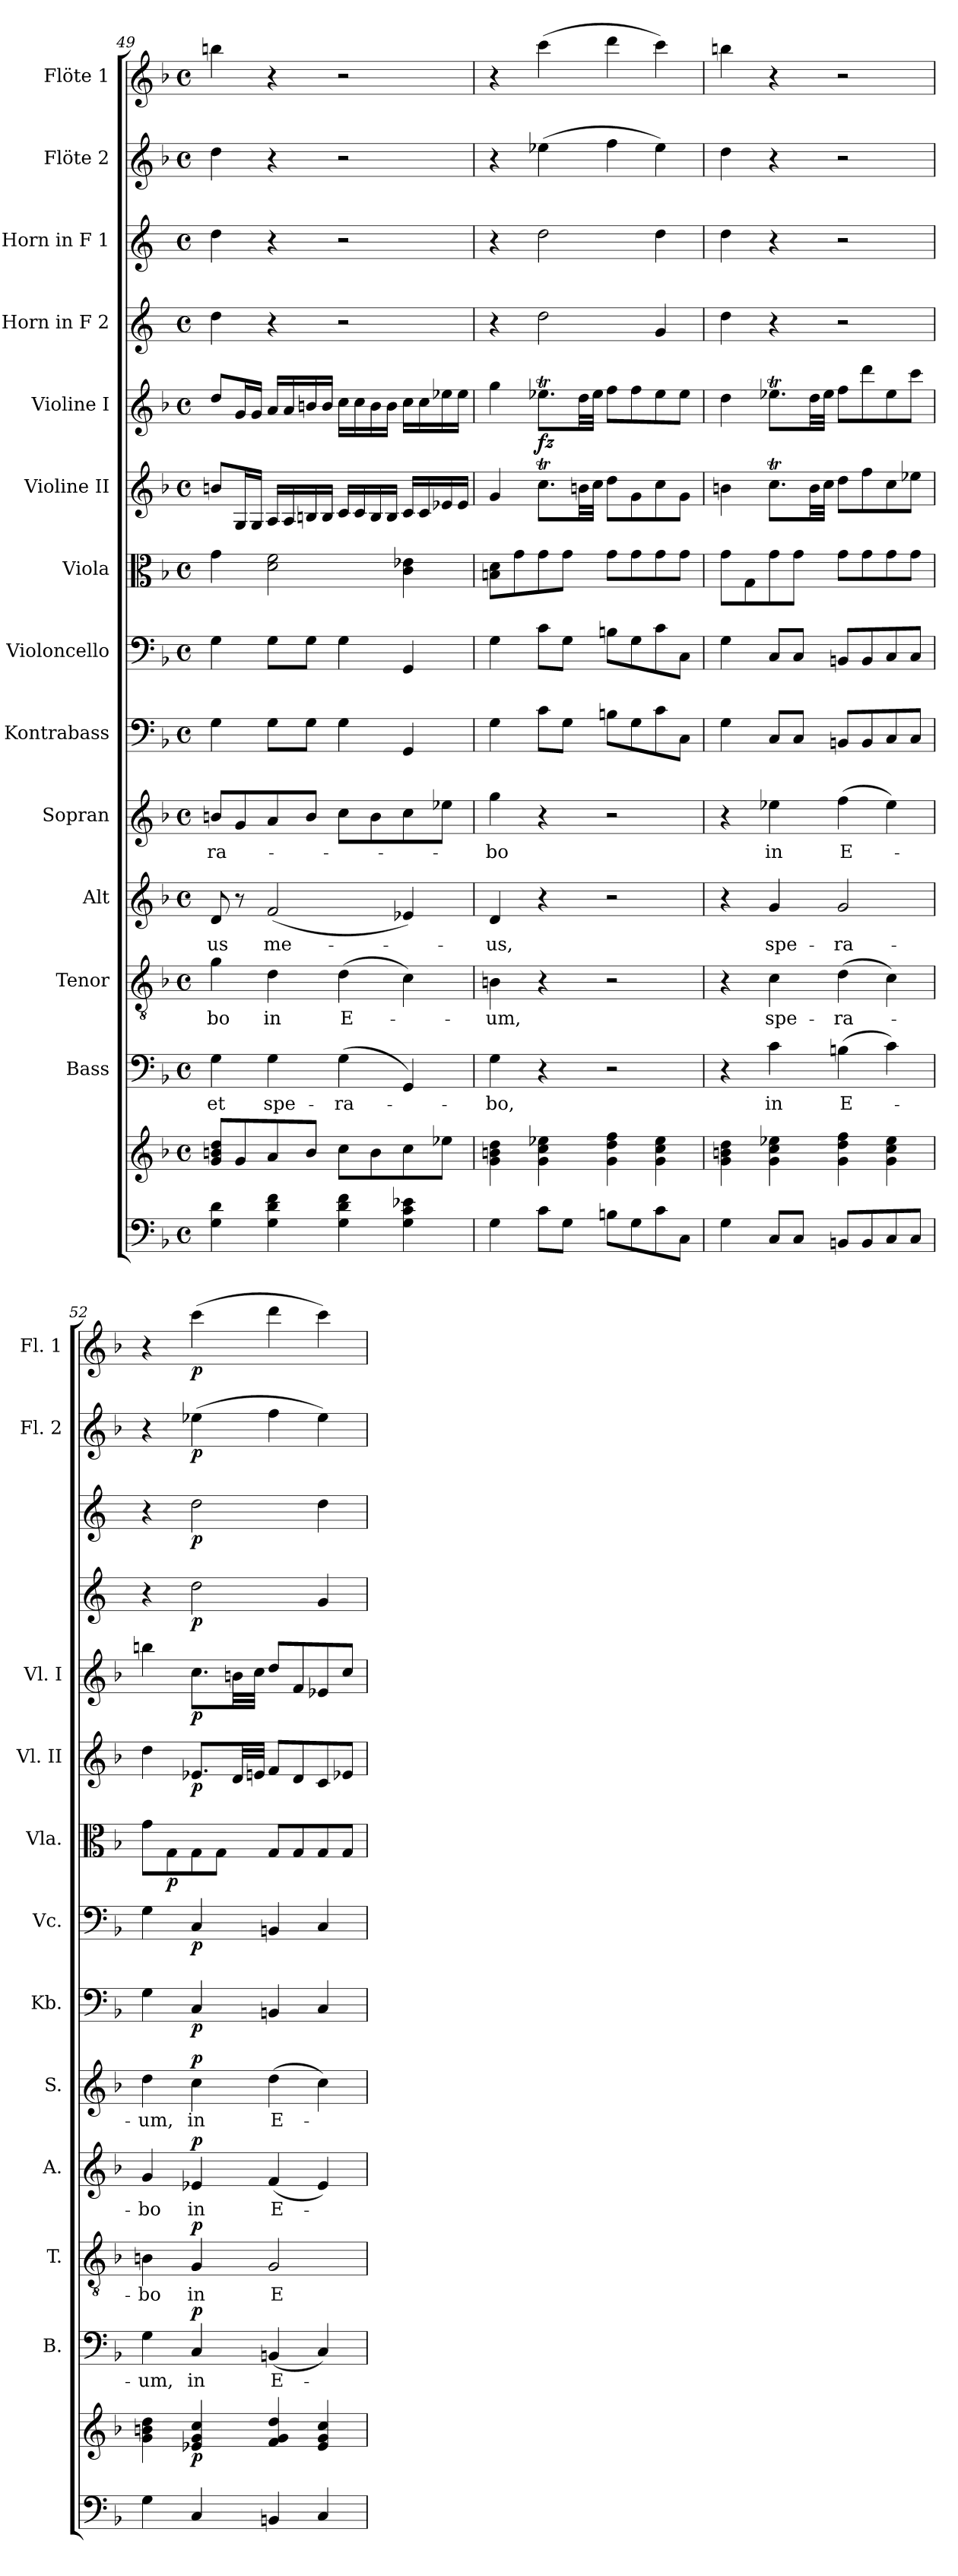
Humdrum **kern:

**kern	**kern	**dynam	**kern	**text	**dynam	**kern	**text	**dynam	**kern	**text	**dynam	**kern	**text	**dynam	**kern	**dynam	**kern	**dynam	**kern	**dynam	**kern	**dynam	**kern	**dynam	**kern	**dynam	**kern	**dynam	**kern	**dynam	**kern	**dynam
*part14	*part14	*part14	*part13	*part13	*part13	*part12	*part12	*part12	*part11	*part11	*part11	*part10	*part10	*part10	*part9	*part9	*part8	*part8	*part7	*part7	*part6	*part6	*part5	*part5	*part4	*part4	*part3	*part3	*part2	*part2	*part1	*part1
*staff15	*staff14	*staff14/15	*staff13	*staff13	*staff13	*staff12	*staff12	*staff12	*staff11	*staff11	*staff11	*staff10	*staff10	*staff10	*staff9	*staff9	*staff8	*staff8	*staff7	*staff7	*staff6	*staff6	*staff5	*staff5	*staff4	*staff4	*staff3	*staff3	*staff2	*staff2	*staff1	*staff1
*	*	*	*I"Bass	*	*	*I"Tenor	*	*	*I"Alt	*	*	*I"Sopran	*	*	*I"Kontrabass	*	*I"Violoncello	*	*I"Viola	*	*I"Violine II	*	*I"Violine I	*	*I"Horn in F 2	*	*I"Horn in F 1	*	*I"Flöte 2	*	*I"Flöte 1	*
*	*	*	*I'B.	*	*	*I'T.	*	*	*I'A.	*	*	*I'S.	*	*	*I'Kb.	*	*I'Vc.	*	*I'Vla.	*	*I'Vl. II	*	*I'Vl. I	*	*	*	*	*	*I'Fl. 2	*	*I'Fl. 1	*
!!LO:PB:g=z
*clefF4	*clefG2	*	*clefF4	*	*	*clefGv2	*	*	*clefG2	*	*	*clefG2	*	*	*clefF4	*	*clefF4	*	*clefC3	*	*clefG2	*	*clefG2	*	*clefG2	*	*clefG2	*	*clefG2	*	*clefG2	*
*	*	*	*	*	*	*	*	*	*	*	*	*	*	*	*ITrd7c12	*	*	*	*	*	*	*	*	*	*ITrd4c7	*	*ITrd4c7	*	*	*	*	*
*k[b-]	*k[b-]	*	*k[b-]	*	*	*k[b-]	*	*	*k[b-]	*	*	*k[b-]	*	*	*k[b-]	*	*k[b-]	*	*k[b-]	*	*k[b-]	*	*k[b-]	*	*k[b-]	*	*k[b-]	*	*k[b-]	*	*k[b-]	*
*F:	*F:	*	*F:	*	*	*F:	*	*	*F:	*	*	*F:	*	*	*F:	*	*F:	*	*F:	*	*F:	*	*F:	*	*F:	*	*F:	*	*F:	*	*F:	*
*M4/4	*M4/4	*	*M4/4	*	*	*M4/4	*	*	*M4/4	*	*	*M4/4	*	*	*M4/4	*	*M4/4	*	*M4/4	*	*M4/4	*	*M4/4	*	*M4/4	*	*M4/4	*	*M4/4	*	*M4/4	*
*met(c)	*met(c)	*	*met(c)	*	*	*met(c)	*	*	*met(c)	*	*	*met(c)	*	*	*met(c)	*	*met(c)	*	*met(c)	*	*met(c)	*	*met(c)	*	*met(c)	*	*met(c)	*	*met(c)	*	*met(c)	*
=49	=49	=49	=49	=49	=49	=49	=49	=49	=49	=49	=49	=49	=49	=49	=49	=49	=49	=49	=49	=49	=49	=49	=49	=49	=49	=49	=49	=49	=49	=49	=49	=49
!	!	!	!	!LO:LY:b	!	!	!LO:LY:b	!	!	!LO:LY:b	!	!	!LO:LY:b	!	!	!	!	!	!	!	!	!	!	!	!	!	!	!	!	!	!	!
4G\ 4d\	8g/ 8bn/ 8dd/L	.	4G\	et	.	4g\	-bo	.	8d/	-us	.	8bn/L	-ra-	.	4GG\	.	4G\	.	4g\	.	8bn/L	.	8dd/L	.	4g\	.	4g\	.	4dd\	.	4bbn\	.
.	8g/	.	.	.	.	.	.	.	8r	.	.	8g/	.	.	.	.	.	.	.	.	16G/L	.	16g/L	.	.	.	.	.	.	.	.	.
.	.	.	.	.	.	.	.	.	.	.	.	.	.	.	.	.	.	.	.	.	16G/JJ	.	16g/JJ	.	.	.	.	.	.	.	.	.
!	!	!	!	!LO:LY:b	!	!	!LO:LY:b	!	!	!LO:LY:b	!	!	!	!	!	!	!	!	!	!	!	!	!	!	!	!	!	!	!	!	!	!
4G\ 4d\ 4f\	8a/	.	4G\	spe-	.	4d\	in	.	(<2f/	me-	.	8a/	.	.	8GG\L	.	8G\L	.	2d\ 2f\	.	16A/LL	.	16a/LL	.	4r	.	4r	.	4r	.	4r	.
.	.	.	.	.	.	.	.	.	.	.	.	.	.	.	.	.	.	.	.	.	16A/	.	16a/	.	.	.	.	.	.	.	.	.
.	8b/J	.	.	.	.	.	.	.	.	.	.	8b/J	.	.	8GG\J	.	8G\J	.	.	.	16Bn/	.	16bn/	.	.	.	.	.	.	.	.	.
.	.	.	.	.	.	.	.	.	.	.	.	.	.	.	.	.	.	.	.	.	16B/JJ	.	16b/JJ	.	.	.	.	.	.	.	.	.
!	!	!	!	!LO:LY:b	!	!	!LO:LY:b	!	!	!	!	!	!	!	!	!	!	!	!	!	!	!	!	!	!	!	!	!	!	!	!	!
4G\ 4d\ 4f\	8cc\L	.	(>4G\	-ra-	.	(>4d\	E-	.	.	.	.	8cc\L	.	.	4GG\	.	4G\	.	.	.	16c/LL	.	16cc\LL	.	2r	.	2r	.	2r	.	2r	.
.	.	.	.	.	.	.	.	.	.	.	.	.	.	.	.	.	.	.	.	.	16c/	.	16cc\	.	.	.	.	.	.	.	.	.
.	8b\	.	.	.	.	.	.	.	.	.	.	8b\	.	.	.	.	.	.	.	.	16B/	.	16b\	.	.	.	.	.	.	.	.	.
.	.	.	.	.	.	.	.	.	.	.	.	.	.	.	.	.	.	.	.	.	16B/JJ	.	16b\JJ	.	.	.	.	.	.	.	.	.
4G\ 4c\ 4e-X\	8cc\	.	4GG/)	.	.	4c\)	.	.	4e-X/)	.	.	8cc\	.	.	4GGG/	.	4GG/	.	4c\ 4e-X\	.	16c/LL	.	16cc\LL	.	.	.	.	.	.	.	.	.
.	.	.	.	.	.	.	.	.	.	.	.	.	.	.	.	.	.	.	.	.	16c/	.	16cc\	.	.	.	.	.	.	.	.	.
.	8ee-X\J	.	.	.	.	.	.	.	.	.	.	8ee-X\J	.	.	.	.	.	.	.	.	16e-X/	.	16ee-X\	.	.	.	.	.	.	.	.	.
.	.	.	.	.	.	.	.	.	.	.	.	.	.	.	.	.	.	.	.	.	16e-/JJ	.	16ee-\JJ	.	.	.	.	.	.	.	.	.
=50	=50	=50	=50	=50	=50	=50	=50	=50	=50	=50	=50	=50	=50	=50	=50	=50	=50	=50	=50	=50	=50	=50	=50	=50	=50	=50	=50	=50	=50	=50	=50	=50
!	!	!	!	!LO:LY:b	!	!	!LO:LY:b	!	!	!LO:LY:b	!	!	!LO:LY:b	!	!	!	!	!	!	!	!	!	!	!	!	!	!	!	!	!	!	!
4G\	4g\ 4bn\ 4dd\	.	4G\	-bo,	.	4Bn\	-um,	.	4d/	-us,	.	4gg\	-bo	.	4GG\	.	4G\	.	8Bn\ 8d\L	.	4g/	.	4gg\	.	4r	.	4r	.	4r	.	4r	.
.	.	.	.	.	.	.	.	.	.	.	.	.	.	.	.	.	.	.	8g\	.	.	.	.	.	.	.	.	.	.	.	.	.
!	!	!	!	!	!	!	!	!	!	!	!	!	!	!	!	!	!	!	!	!	!	!	!	!LO:DY:b	!	!	!	!	!	!	!	!
8c\L	4g\ 4cc\ 4ee-X\	.	4r	.	.	4r	.	.	4r	.	.	4r	.	.	8C\L	.	8c\L	.	8g\	.	8.ccT\L	.	8.ee-XT\L	fz	2g\	.	2g\	.	(>4ee-X\	.	(>4ccc\	.
8G\J	.	.	.	.	.	.	.	.	.	.	.	.	.	.	8GG\J	.	8G\J	.	8g\J	.	.	.	.	.	.	.	.	.	.	.	.	.
.	.	.	.	.	.	.	.	.	.	.	.	.	.	.	.	.	.	.	.	.	32bn\LL	.	32dd\LL	.	.	.	.	.	.	.	.	.
.	.	.	.	.	.	.	.	.	.	.	.	.	.	.	.	.	.	.	.	.	32cc\JJJ	.	32ee-\JJJ	.	.	.	.	.	.	.	.	.
8Bn\L	4g\ 4dd\ 4ff\	.	2r	.	.	2r	.	.	2r	.	.	2r	.	.	8BBn\L	.	8Bn\L	.	8g\L	.	8dd\L	.	8ff\L	.	.	.	.	.	4ff\	.	4ddd\	.
8G\	.	.	.	.	.	.	.	.	.	.	.	.	.	.	8GG\	.	8G\	.	8g\	.	8g\	.	8ff\	.	.	.	.	.	.	.	.	.
8c\	4g\ 4cc\ 4ee-\	.	.	.	.	.	.	.	.	.	.	.	.	.	8C\	.	8c\	.	8g\	.	8cc\	.	8ee-\	.	4c/	.	4g\	.	4ee-\)	.	4ccc\)	.
8C\J	.	.	.	.	.	.	.	.	.	.	.	.	.	.	8CC\J	.	8C\J	.	8g\J	.	8g\J	.	8ee-\J	.	.	.	.	.	.	.	.	.
=51	=51	=51	=51	=51	=51	=51	=51	=51	=51	=51	=51	=51	=51	=51	=51	=51	=51	=51	=51	=51	=51	=51	=51	=51	=51	=51	=51	=51	=51	=51	=51	=51
4G\	4g\ 4bn\ 4dd\	.	4r	.	.	4r	.	.	4r	.	.	4r	.	.	4GG\	.	4G\	.	8g\L	.	4bn\	.	4dd\	.	4g\	.	4g\	.	4dd\	.	4bbn\	.
.	.	.	.	.	.	.	.	.	.	.	.	.	.	.	.	.	.	.	8G\	.	.	.	.	.	.	.	.	.	.	.	.	.
!	!	!	!	!LO:LY:b	!	!	!LO:LY:b	!	!	!LO:LY:b	!	!	!LO:LY:b	!	!	!	!	!	!	!	!	!	!	!	!	!	!	!	!	!	!	!
8C/L	4g\ 4cc\ 4ee-X\	.	4c\	in	.	4c\	spe-	.	4g/	spe-	.	4ee-X\	in	.	8CC/L	.	8C/L	.	8g\	.	8.ccT\L	.	8.ee-XT\L	.	4r	.	4r	.	4r	.	4r	.
8C/J	.	.	.	.	.	.	.	.	.	.	.	.	.	.	8CC/J	.	8C/J	.	8g\J	.	.	.	.	.	.	.	.	.	.	.	.	.
.	.	.	.	.	.	.	.	.	.	.	.	.	.	.	.	.	.	.	.	.	32b\LL	.	32dd\LL	.	.	.	.	.	.	.	.	.
.	.	.	.	.	.	.	.	.	.	.	.	.	.	.	.	.	.	.	.	.	32cc\JJJ	.	32ee-\JJJ	.	.	.	.	.	.	.	.	.
!	!	!	!	!LO:LY:b	!	!	!LO:LY:b	!	!	!LO:LY:b	!	!	!LO:LY:b	!	!	!	!	!	!	!	!	!	!	!	!	!	!	!	!	!	!	!
8BBn/L	4g\ 4dd\ 4ff\	.	(>4Bn\	E-	.	(>4d\	-ra-	.	2g/	-ra-	.	(>4ff\	E-	.	8BBBn/L	.	8BBn/L	.	8g\L	.	8dd\L	.	8ff\L	.	2r	.	2r	.	2r	.	2r	.
8BB/	.	.	.	.	.	.	.	.	.	.	.	.	.	.	8BBB/	.	8BB/	.	8g\	.	8ff\	.	8ddd\	.	.	.	.	.	.	.	.	.
8C/	4g\ 4cc\ 4ee-\	.	4c\)	.	.	4c\)	.	.	.	.	.	4ee-\)	.	.	8CC/	.	8C/	.	8g\	.	8cc\	.	8ee-\	.	.	.	.	.	.	.	.	.
8C/J	.	.	.	.	.	.	.	.	.	.	.	.	.	.	8CC/J	.	8C/J	.	8g\J	.	8ee-X\J	.	8ccc\J	.	.	.	.	.	.	.	.	.
=52	=52	=52	=52	=52	=52	=52	=52	=52	=52	=52	=52	=52	=52	=52	=52	=52	=52	=52	=52	=52	=52	=52	=52	=52	=52	=52	=52	=52	=52	=52	=52	=52
!	!	!	!	!LO:LY:b	!	!	!LO:LY:b	!	!	!LO:LY:b	!	!	!LO:LY:b	!	!	!	!	!	!	!	!	!	!	!	!	!	!	!	!	!	!	!
4G\	4g\ 4bn\ 4dd\	.	4G\	-um,	.	4Bn\	-bo	.	4g/	-bo	.	4dd\	-um,	.	4GG\	.	4G\	.	8g\L	.	4dd\	.	4bbn\	.	4r	.	4r	.	4r	.	4r	.
!	!	!	!	!	!	!	!	!	!	!	!	!	!	!	!	!	!	!	!	!LO:DY:b	!	!	!	!	!	!	!	!	!	!	!	!
.	.	.	.	.	.	.	.	.	.	.	.	.	.	.	.	.	.	.	8G\	p	.	.	.	.	.	.	.	.	.	.	.	.
!	!	!LO:DY:b	!	!LO:LY:b	!LO:DY:a	!	!LO:LY:b	!LO:DY:a	!	!LO:LY:b	!LO:DY:a	!	!LO:LY:b	!LO:DY:a	!	!LO:DY:b	!	!LO:DY:b	!	!	!	!LO:DY:b	!	!LO:DY:b	!	!LO:DY:b	!	!LO:DY:b	!	!LO:DY:b	!	!LO:DY:b
4C/	4e-X/ 4g/ 4cc/	p	4C/	in	p	4G/	in	p	4e-X/	in	p	4cc\	in	p	4CC/	p	4C/	p	8G\	.	8.e-X/L	p	8.cc\L	p	2g\	p	2g\	p	(>4ee-X\	p	(>4ccc\	p
.	.	.	.	.	.	.	.	.	.	.	.	.	.	.	.	.	.	.	8G\J	.	.	.	.	.	.	.	.	.	.	.	.	.
.	.	.	.	.	.	.	.	.	.	.	.	.	.	.	.	.	.	.	.	.	32d/LL	.	32bn\LL	.	.	.	.	.	.	.	.	.
.	.	.	.	.	.	.	.	.	.	.	.	.	.	.	.	.	.	.	.	.	32en/JJJ	.	32cc\JJJ	.	.	.	.	.	.	.	.	.
!	!	!	!	!LO:LY:b	!	!	!LO:LY:b	!	!	!LO:LY:b	!	!	!LO:LY:b	!	!	!	!	!	!	!	!	!	!	!	!	!	!	!	!	!	!	!
4BBn/	4f/ 4g/ 4dd/	.	(<4BBn/	E-	.	2G/	E-	.	(<4f/	E-	.	(>4dd\	E-	.	4BBBn/	.	4BBn/	.	8G/L	.	8f/L	.	8dd/L	.	.	.	.	.	4ff\	.	4ddd\	.
.	.	.	.	.	.	.	.	.	.	.	.	.	.	.	.	.	.	.	8G/	.	8d/	.	8f/	.	.	.	.	.	.	.	.	.
4C/	4e-/ 4g/ 4cc/	.	4C/)	.	.	.	.	.	4e-/)	.	.	4cc\)	.	.	4CC/	.	4C/	.	8G/	.	8c/	.	8e-X/	.	4c/	.	4g\	.	4ee-\)	.	4ccc\)	.
.	.	.	.	.	.	.	.	.	.	.	.	.	.	.	.	.	.	.	8G/J	.	8e-X/J	.	8cc/J	.	.	.	.	.	.	.	.	.
=	=	=	=	=	=	=	=	=	=	=	=	=	=	=	=	=	=	=	=	=	=	=	=	=	=	=	=	=	=	=	=	=
*-	*-	*-	*-	*-	*-	*-	*-	*-	*-	*-	*-	*-	*-	*-	*-	*-	*-	*-	*-	*-	*-	*-	*-	*-	*-	*-	*-	*-	*-	*-	*-	*-
